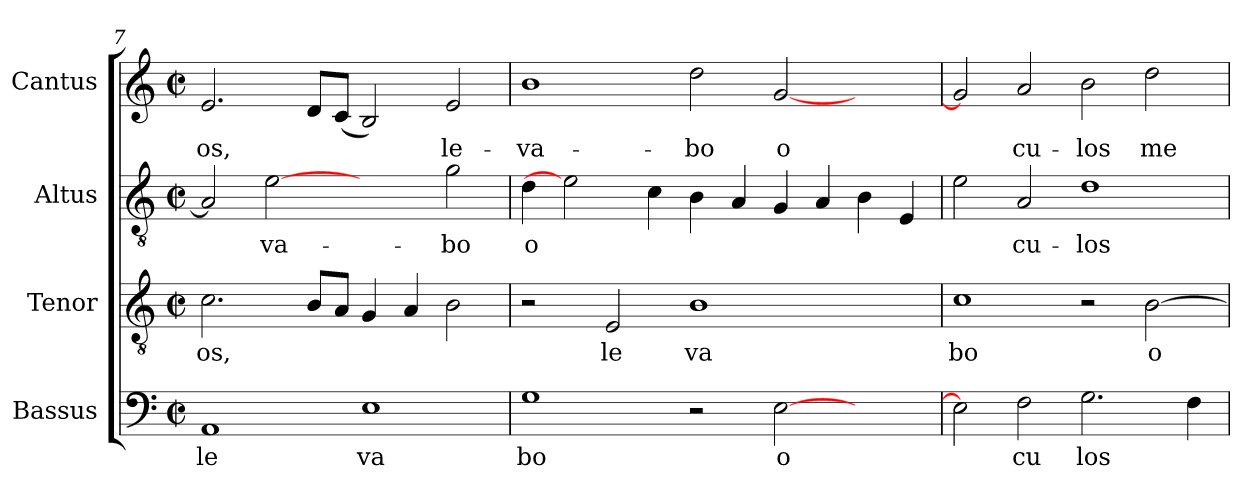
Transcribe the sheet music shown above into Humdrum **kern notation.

**kern	**text	**kern	**text	**kern	**text	**kern	**text
*part4	*part4	*part3	*part3	*part2	*part2	*part1	*part1
*staff4	*staff4	*staff3	*staff3	*staff2	*staff2	*staff1	*staff1
*I"Bassus	*	*I"Tenor	*	*I"Altus	*	*I"Cantus	*
!!LO:LB:g=z
*clefF4	*	*clefGv2	*	*clefGv2	*	*clefG2	*
*k[]	*	*k[]	*	*k[]	*	*k[]	*
*C:	*	*C:	*	*C:	*	*C:	*
*M2/2	*	*M2/2	*	*M2/2	*	*M2/2	*
*met(c|)	*	*met(c|)	*	*met(c|)	*	*met(c|)	*
=7	=7	=7	=7	=7	=7	=7	=7
!	!LO:LY:b:cj	!	!LO:LY:b:cj	!	!LO:LY:b:cj	!	!LO:LY:b:cj
1AA	le	2.c\	os,	2A/]	.	2.e/	-os,
!	!	!	!	!	!LO:LY:b:cj	!	!
.	.	.	.	[2e	va-	.	.
!	!	!	!LO:LY:b:cj	!	!	!	!LO:LY:b:cj
.	.	8B/L	.	.	.	8d/L	.
!	!	!	!LO:LY:b:cj	!	!	!	!LO:LY:b:cj
.	.	8A/J	.	.	.	(<8c/J	.
!	!LO:LY:b:cj	!	!LO:LY:b:cj	!	!	!	!LO:LY:b:cj
1E	va	4G/	.	2ryy	.	2B/)	.
!	!	!	!LO:LY:b:cj	!	!	!	!
.	.	4A/	.	.	.	.	.
!	!	!	!LO:LY:b:cj	!	!LO:LY:b:cj	!	!LO:LY:b:cj
.	.	2B\	.	2g\	-bo	2e/	le-
=8	=8	=8	=8	=8	=8	=8	=8
!	!LO:LY:b:cj	!	!	!	!LO:LY:b:cj	!	!LO:LY:b:cj
1G	bo	2r	.	4d\	o-	1b	-va-
.	.	.	.	2e]	.	.	.
!	!	!	!LO:LY:b:cj	!	!	!	!
.	.	2E/	le	.	.	.	.
!	!	!	!	!	!LO:LY:b:cj	!	!
.	.	.	.	4c\	--	.	.
!	!	!	!LO:LY:b:cj	!	!LO:LY:b:cj	!	!LO:LY:b:cj
2r	.	1B	va	4B\	--	2dd\	-bo
!	!	!	!	!	!LO:LY:b:cj	!	!
.	.	.	.	4A/	--	.	.
!	!LO:LY:b:cj	!	!	!	!LO:LY:b:cj	!	!LO:LY:b:cj
[>2E\	o	.	.	4G/	--	[<2g/	o-
!	!	!	!	!	!LO:LY:b:cj	!	!
.	.	.	.	4A/	--	.	.
!	!	!	!	!	!LO:LY:b:cj	!	!
2ryy	.	2ryy	.	4B\	--	2ryy	.
!	!	!	!	!	!LO:LY:b:cj	!	!
.	.	.	.	4E/	--	.	.
=9	=9	=9	=9	=9	=9	=9	=9
!	!LO:LY:b:cj	!	!LO:LY:b:cj	!	!LO:LY:b:cj	!	!LO:LY:b:cj
2E\]	.	1c	bo	2e\	--	2g/]	--
!	!LO:LY:b:cj	!	!	!	!LO:LY:b:cj	!	!LO:LY:b:cj
2F\	cu	.	.	2A/	-cu-	2a/	-cu-
!	!LO:LY:b:cj	!	!	!	!LO:LY:b:cj	!	!LO:LY:b:cj
2.G\	los	2r	.	1d	-los	2b\	-los
!	!	!	!LO:LY:b:cj	!	!	!	!LO:LY:b:cj
.	.	[>2B\	o	.	.	2dd\	me-
!	!LO:LY:b:cj	!	!	!	!	!	!
4F\	.	.	.	.	.	.	.
=	=	=	=	=	=	=	=
*-	*-	*-	*-	*-	*-	*-	*-
